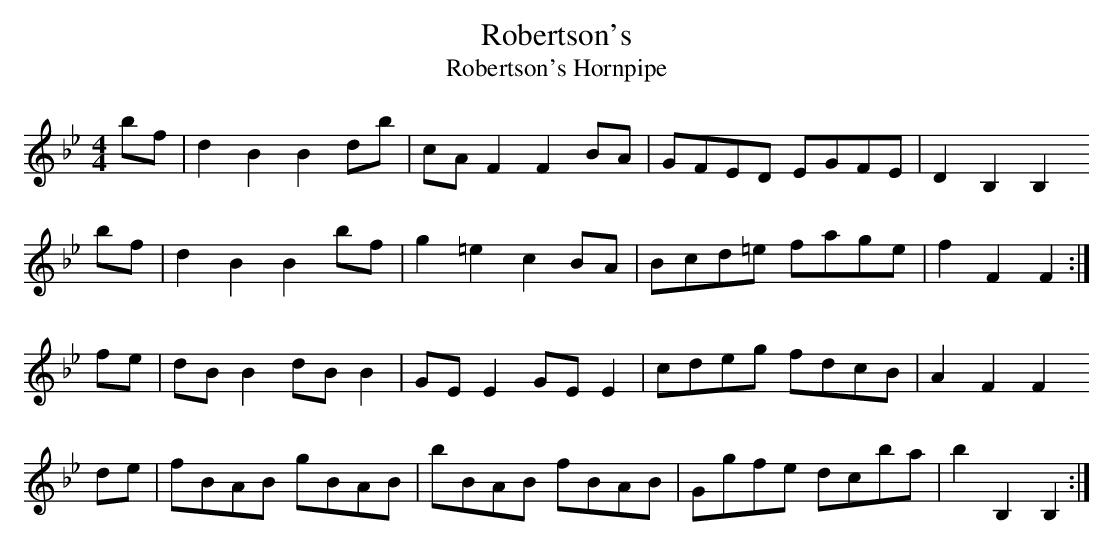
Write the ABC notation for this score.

X:1
T:Robertson's
T:Robertson's Hornpipe
M:4/4
L:1/8
K:Bb
bf | d2 B2 B2 db | cA F2 F2 BA | GFED EGFE | D2 B,2 B,2
bf | d2 B2 B2 bf | g2 =e2 c2 BA | Bcd=e fage | f2 F2 F2 :|
fe | dB B2 dB B2 | GE E2 GE E2 | cdeg fdcB | A2 F2 F2
de | fBAB gBAB | bBAB fBAB | Ggfe dcba | b2 B,2 B,2 :|]
